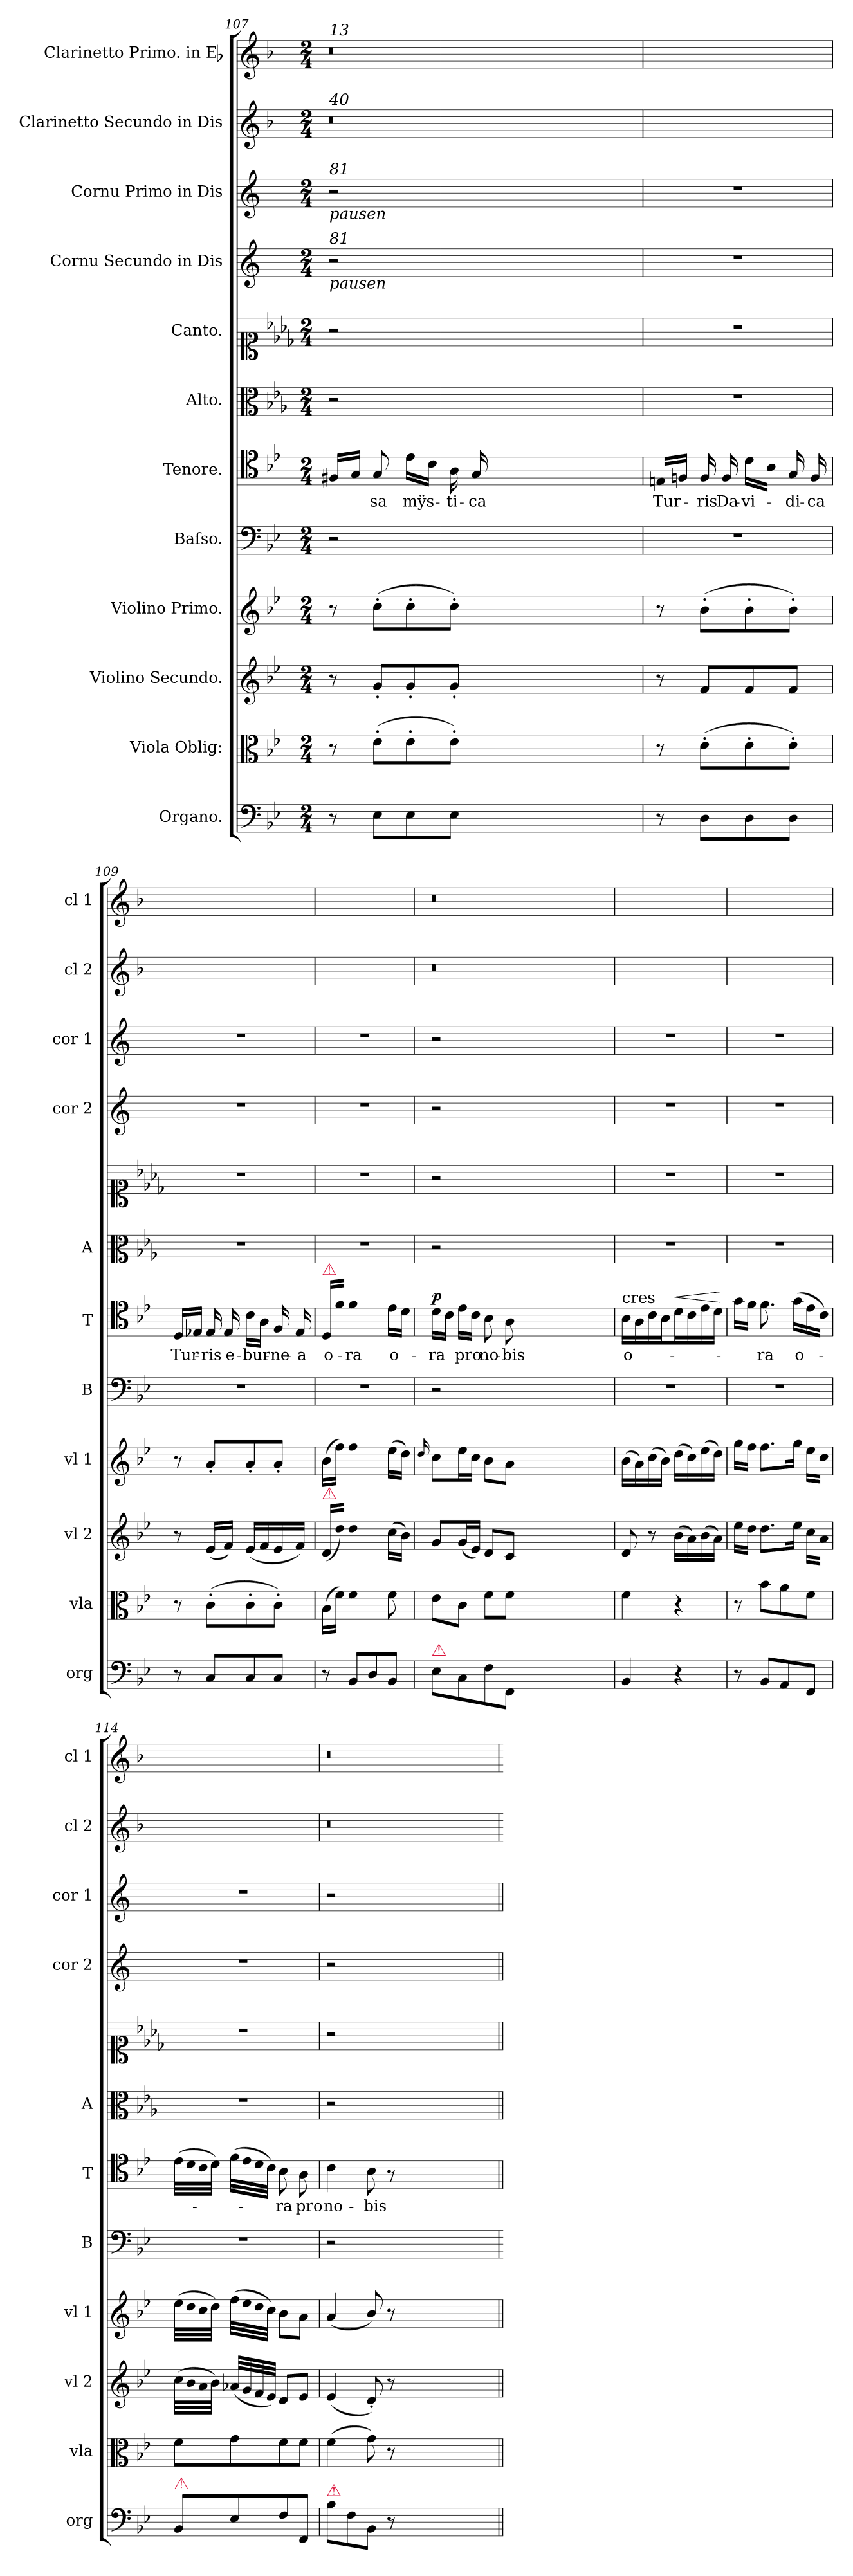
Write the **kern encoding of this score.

**kern	**kern	**kern	**kern	**kern	**kern	**text	**dynam	**kern	**kern	**kern	**kern	**kern	**kern
*part12	*part11	*part10	*part9	*part8	*part7	*part7	*part7	*part6	*part5	*part4	*part3	*part2	*part1
*staff12	*staff11	*staff10	*staff9	*staff8	*staff7	*staff7	*staff7	*staff6	*staff5	*staff4	*staff3	*staff2	*staff1
*I"Organo.	*I"Viola Oblig:	*I"Violino Secundo.	*I"Violino Primo.	*I"Baſso.	*I"Tenore.	*	*	*I"Alto.	*I"Canto.	*I"Cornu Secundo in Dis	*I"Cornu Primo in Dis	*I"Clarinetto Secundo in Dis	*I"Clarinetto Primo. in Eb
*I'org	*I'vla	*I'vl 2	*I'vl 1	*I'B	*I'T	*	*	*I'A	*	*I'cor 2	*I'cor 1	*I'cl 2	*I'cl 1
*clefF4	*clefC3	*clefG2	*clefG2	*clefF4	*clefC4	*	*	*clefC3	*clefC1	*clefG2	*clefG2	*clefG2	*clefG2
*	*	*	*	*	*	*	*	*	*	*ITrd5c9	*ITrd5c9	*ITrd1c2	*ITrd1c2
*k[b-e-]	*k[b-e-]	*k[b-e-]	*k[b-e-]	*k[b-e-]	*k[b-e-]	*	*	*k[b-e-a-]	*k[b-e-a-d-]	*	*	*k[b-e-a-]	*k[b-e-a-]
*M2/4	*M2/4	*M2/4	*M2/4	*M2/4	*M2/4	*	*	*M2/4	*M2/4	*M2/4	*M2/4	*M2/4	*M2/4
=107	=107	=107	=107	=107	=107	=107	=107	=107	=107	=107	=107	=107	=107
!	!	!	!	!	!	!	!	!	!	!	!	!	!LO:TX:a:i:t=13
!	!	!	!	!	!	!	!	!	!	!	!	!LO:TX:a:i:t=40	!
!	!	!	!	!	!	!	!	!	!	!	!LO:TX:b:i:t=pausen	!	!
!	!	!	!	!	!	!	!	!	!	!	!LO:TX:a:i:t=81	!	!
!	!	!	!	!	!	!	!	!	!	!LO:TX:b:i:t=pausen	!	!	!
!	!	!	!	!	!	!	!	!	!	!LO:TX:a:i:t=81	!	!	!
8r	8r	8r	8r	2r	16F#X/LL	.	.	2r	2r	2r	2r	0r	0r
.	.	.	.	.	16G/JJ	.	.	.	.	.	.	.	.
8E-\L	(8e-'\L	8g'/L	(8cc'\L	.	8G/	-sa	.	.	.	.	.	.	.
8E-\	8e-'\	8g'/	8cc'\	.	16e-\LL	mÿs-	.	.	.	.	.	.	.
.	.	.	.	.	16c\JJ	.	.	.	.	.	.	.	.
8E-\J	8e-'\J)	8g'/J	8cc'\J)	.	16A\	-ti-	.	.	.	.	.	.	.
.	.	.	.	.	16G/	-ca	.	.	.	.	.	.	.
1.ryy	1.ryy	1.ryy	1.ryy	1.ryy	1.ryy	.	.	1.ryy	1.ryy	1.ryy	1.ryy	.	.
=108	=108	=108	=108	=108	=108	=108	=108	=108	=108	=108	=108	=108	=108
8r	8r	8r	8r	2r	16En/LL	Tur-	.	2r	2r	2r	2r	2ryy	2ryy
.	.	.	.	.	16Fn/JJ	.	.	.	.	.	.	.	.
8D\L	(8d'\L	8f/L	(8b-'\L	.	16F/	-ris	.	.	.	.	.	.	.
.	.	.	.	.	16F/	Da-	.	.	.	.	.	.	.
8D\	8d'\	8f/	8b-'\	.	16d\LL	-vi-	.	.	.	.	.	.	.
.	.	.	.	.	16B-\JJ	.	.	.	.	.	.	.	.
8D\J	8d'\J)	8f/J	8b-'\J)	.	16G/	-di-	.	.	.	.	.	.	.
.	.	.	.	.	16F/	-ca	.	.	.	.	.	.	.
=109	=109	=109	=109	=109	=109	=109	=109	=109	=109	=109	=109	=109	=109
8r	8r	8r	8r	2r	16D/LL	Tur-	.	2r	2r	2r	2r	2ryy	2ryy
.	.	.	.	.	16E-X/JJ	.	.	.	.	.	.	.	.
8C/L	(8c'\L	(16e-/LL	8a'/L	.	16E-/	-ris	.	.	.	.	.	.	.
.	.	16f/JJ)	.	.	16E-/	e-	.	.	.	.	.	.	.
8C/	8c'\	(16e-/LL	8a'/	.	16c\LL	-bur-	.	.	.	.	.	.	.
.	.	16f/	.	.	16A\JJ	.	.	.	.	.	.	.	.
8C/J	8c'\J)	16e-/	8a'/J	.	16F/	-ne-	.	.	.	.	.	.	.
.	.	16f/JJ)	.	.	16E-/	-a	.	.	.	.	.	.	.
=110	=110	=110	=110	=110	=110	=110	=110	=110	=110	=110	=110	=110	=110
!	!	!	!	!	!LO:TX:a:color=crimson:t=⚠	!	!	!	!	!	!	!	!
!	!	!LO:TX:a:color=crimson:t=⚠	!	!	!	!	!	!	!	!	!	!	!
8r	(16B-\LL	(16d/LL	(16b-\LL	2r	16D/LL	o-	.	2r	2r	2r	2r	2ryy	2ryy
.	16f\JJ)	16dd\JJ)	16ff\JJ)	.	16f\JJ	.	.	.	.	.	.	.	.
8BB-/L	4f\	4dd\	4ff\	.	4f\	-ra	.	.	.	.	.	.	.
8D/	.	.	.	.	.	.	.	.	.	.	.	.	.
8BB-/J	8f\	(16cc\LL	(16ee-\LL	.	16e-\LL	o-	.	.	.	.	.	.	.
.	.	16b-\JJ)	16dd\JJ)	.	16d\JJ	.	.	.	.	.	.	.	.
=111	=111	=111	=111	=111	=111	=111	=111	=111	=111	=111	=111	=111	=111
.	.	.	16qqdd/	.	.	.	.	.	.	.	.	.	.
!LO:TX:a:color=crimson:t=⚠	!	!	!	!	!	!	!	!	!	!	!	!	!
!	!	!	!	!	!	!	!LO:DY:a	!	!	!	!	!	!
8E-\L	8e-\L	8g/L	8cc\L	2r	16d\LL	-ra	p	2r	2r	2r	2r	0r	0r
.	.	.	.	.	16c\JJ	.	.	.	.	.	.	.	.
8C\	8c\J	(16g/L	16ee-\L	.	16e-\LL	pro	.	.	.	.	.	.	.
.	.	16e-/JJ)	16cc\JJ	.	16c\JJ	.	.	.	.	.	.	.	.
8F\	8f\L	8d/L	8b-\L	.	8B-\	no-	.	.	.	.	.	.	.
8FF/J	8f\J	8c/J	8a\J	.	8A\	-bis	.	.	.	.	.	.	.
1.ryy	1.ryy	1.ryy	1.ryy	1.ryy	1.ryy	.	.	1.ryy	1.ryy	1.ryy	1.ryy	.	.
=112	=112	=112	=112	=112	=112	=112	=112	=112	=112	=112	=112	=112	=112
!	!	!	!	!	!LO:TX:a:t=cres	!	!	!	!	!	!	!	!
4BB-/	4f\	8d/	(16b-\LL	2r	16B-\LL	o-	.	2r	2r	2r	2r	2ryy	2ryy
.	.	.	16a\)	.	16A\	.	.	.	.	.	.	.	.
.	.	8r	(16cc\	.	16c\	.	.	.	.	.	.	.	.
.	.	.	16b-\JJ)	.	16B-\J	.	.	.	.	.	.	.	.
!	!	!	!	!	!	!	!LO:HP:a	!	!	!	!	!	!
4r	4r	(16b-\LL	(16dd\LL	.	16d\L	.	<	.	.	.	.	.	.
.	.	16a\)	16cc\)	.	16c\	.	.	.	.	.	.	.	.
.	.	(16b-\	(16ee-\	.	16e-\	.	.	.	.	.	.	.	.
.	.	16a\JJ)	16dd\JJ)	.	16d\JJ	.	.	.	.	.	.	.	.
.	.	.	.	.	.	.	[	.	.	.	.	.	.
=113	=113	=113	=113	=113	=113	=113	=113	=113	=113	=113	=113	=113	=113
!	!	!	!	!	!	!	!LO:DY:b	!	!	!	!	!	!
8r	8r	16ee-\LL	16gg\LL	2r	16g\LL	.	forto	2r	2r	2r	2r	2ryy	2ryy
.	.	16dd\JJ	16ff\JJ	.	16f\JJ	.	.	.	.	.	.	.	.
8BB-/L	8b-\L	8.dd\L	8.ff\L	.	8.f\	-ra	.	.	.	.	.	.	.
8AA/	8a\	.	.	.	.	.	.	.	.	.	.	.	.
.	.	16ee-\Jk	16gg\Jk	.	(16g\LL	o-	.	.	.	.	.	.	.
8FF/J	8f\J	16cc\LL	16ee-\LL	.	16e-\	.	.	.	.	.	.	.	.
.	.	16a\JJ	16cc\JJ	.	16c\JJ)	.	.	.	.	.	.	.	.
=114	=114	=114	=114	=114	=114	=114	=114	=114	=114	=114	=114	=114	=114
!LO:TX:a:color=crimson:t=⚠	!	!	!	!	!	!	!	!	!	!	!	!	!
8BB-/L	8f\L	(32cc\LLL	(32ee-\LLL	2r	(32e-\LLL	.	.	2r	2r	2r	2r	2ryy	2ryy
.	.	32b-\	32dd\	.	32d\	.	.	.	.	.	.	.	.
.	.	32a\	32cc\	.	32c\	.	.	.	.	.	.	.	.
.	.	32b-\JJJ)	32dd\JJJ)	.	32d\JJJ)	.	.	.	.	.	.	.	.
8E-\	8g\	(32a-X/LLL	(32ff\LLL	.	(32f\LLL	.	.	.	.	.	.	.	.
.	.	32g/	32ee-\	.	32e-\	.	.	.	.	.	.	.	.
.	.	32f/	32dd\	.	32d\	.	.	.	.	.	.	.	.
.	.	32e-/JJJ)	32cc\JJJ)	.	32c\JJJ)	.	.	.	.	.	.	.	.
8F\	8f\	8d/L	8b-\L	.	8B-\	-ra	.	.	.	.	.	.	.
8FF/J	8f\J	8e-/J	8a\J	.	8A\	pro	.	.	.	.	.	.	.
=115	=115	=115	=115	=115	=115	=115	=115	=115	=115	=115	=115	=115	=115
!LO:TX:a:color=crimson:t=⚠	!	!	!	!	!	!	!	!	!	!	!	!	!
8B-\L	(4f\	(4e-/	(4a/	2r	4c\	no-	.	2r	2r	2r	2r	0r	0r
8F\	.	.	.	.	.	.	.	.	.	.	.	.	.
8BB-/J	8g\)	8d'/)	8b-/)	.	8B-\	-bis	.	.	.	.	.	.	.
8r	8r	8r	8r	.	8r	.	.	.	.	.	.	.	.
1.ryy	1.ryy	1.ryy	1.ryy	1.ryy	1.ryy	.	.	1.ryy	1.ryy	1.ryy	1.ryy	.	.
=||	=||	=||	=||	=	=||	=	=	=||	=||	=||	=||	=	=
*-	*-	*-	*-	*-	*-	*-	*-	*-	*-	*-	*-	*-	*-
